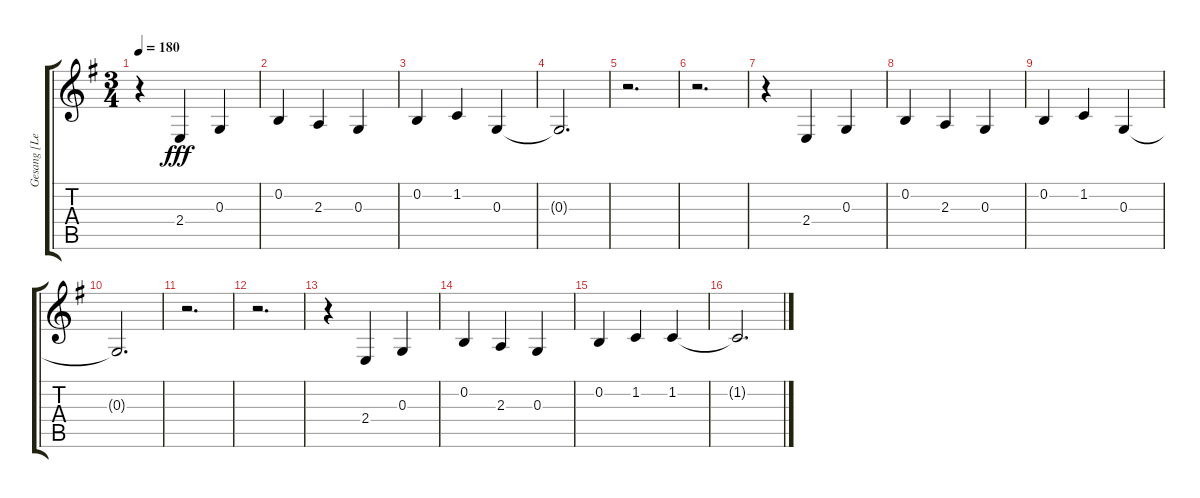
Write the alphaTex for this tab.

\track ("Gesang [Lead/Rod]" "Gesang [Le") {instrument bassoon}
\staff {score tabs}
\tuning (E4 B3 G3 D3 A2 E2) {hide}
\ts (3 4)
\tempo 180
\clef g2
\ks eminor
r.4{dy fff} 2.4.4 0.3.4 |
0.2.4 2.3.4 0.3.4 |
0.2.4 1.2.4 0.3.4 |
0.3{t}.2{d} |
r.2{d} |
r.2{d} |
r.4 2.4.4 0.3.4 |
0.2.4 2.3.4 0.3.4 |
0.2.4 1.2.4 0.3.4 |
0.3{t}.2{d} |
r.2{d} |
r.2{d} |
r.4 2.4.4 0.3.4 |
0.2.4 2.3.4 0.3.4 |
0.2.4 1.2.4 1.2.4 |
1.2{t}.2{d}
